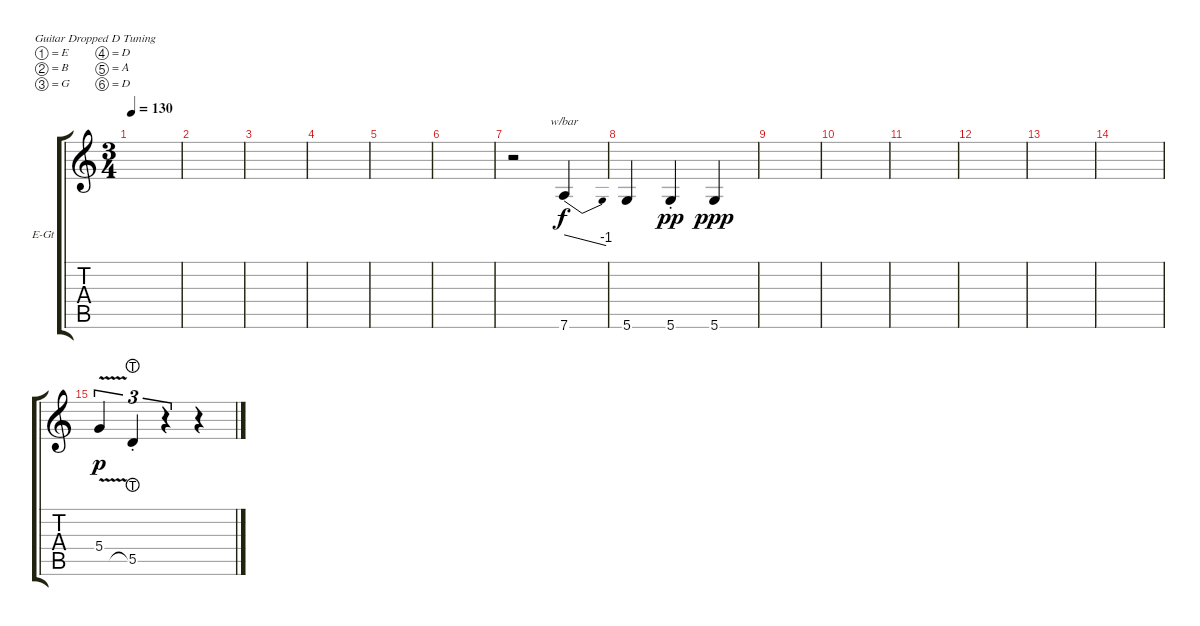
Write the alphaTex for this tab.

\bracketExtendMode groupsimilarinstruments
\firstSystemTrackNameOrientation horizontal
\otherSystemsTrackNameOrientation horizontal
\track ("S-Guitar" "E-Gt") {instrument electricguitarclean}
\staff {score tabs}
\tuning (E4 B3 G3 D3 A2 D2)
\ts (3 4)
\tempo 130
\clef g2
\ks c
|
|
|
|
|
|
r.2 7.6.4{tbe (dive default 0 0 45 -4)} |
5.6.4 5.6{st}.4{dy pp} 5.6.4{dy ppp} |
|
|
|
|
|
|
5.4{v}.4{tu (3 2) dy p} 5.5{lht st}.4{tu (3 2)} r.4{tu (3 2)} r.4
